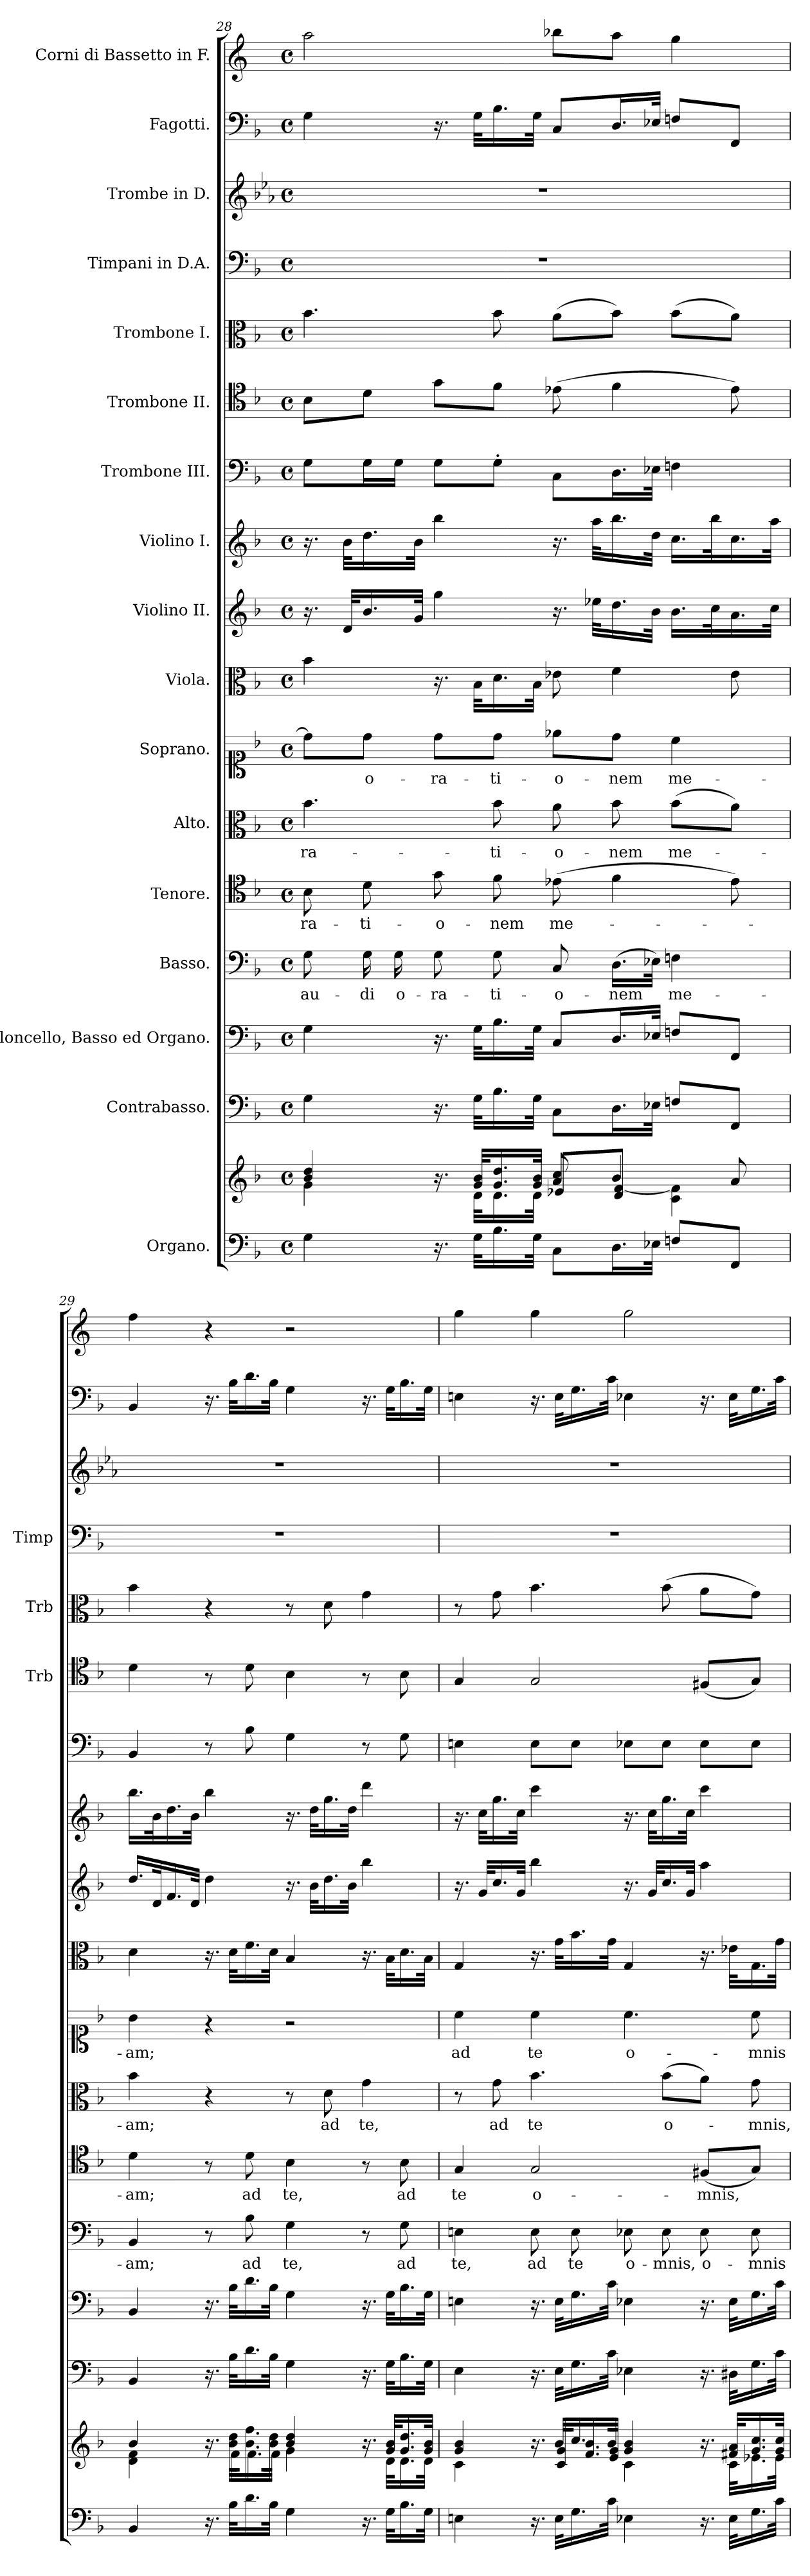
**kern	**kern	**kern	**kern	**kern	**text	**kern	**text	**kern	**text	**kern	**text	**kern	**kern	**kern	**kern	**kern	**kern	**kern	**kern	**kern	**kern
*part17	*part17	*part16	*part15	*part14	*part14	*part13	*part13	*part12	*part12	*part11	*part11	*part10	*part9	*part8	*part7	*part6	*part5	*part4	*part3	*part2	*part1
*staff18	*staff17	*staff16	*staff15	*staff14	*staff14	*staff13	*staff13	*staff12	*staff12	*staff11	*staff11	*staff10	*staff9	*staff8	*staff7	*staff6	*staff5	*staff4	*staff3	*staff2	*staff1
*I"Organo.	*	*I"Contrabasso.	*I"Violoncello, Basso ed Organo.	*I"Basso.	*	*I"Tenore.	*	*I"Alto.	*	*I"Soprano.	*	*I"Viola.	*I"Violino II.	*I"Violino I.	*I"Trombone III.	*I"Trombone II.	*I"Trombone I.	*I"Timpani in D.A.	*I"Trombe in D.	*I"Fagotti.	*I"Corni di Bassetto in F.
*	*	*	*	*	*	*	*	*	*	*	*	*	*	*	*	*I'Trb	*I'Trb	*I'Timp	*	*	*
*clefF4	*clefG2	*clefF4	*clefF4	*clefF4	*	*clefC4	*	*clefC3	*	*clefC1	*	*clefC3	*clefG2	*clefG2	*clefF4	*clefC4	*clefC3	*clefF4	*clefG2	*clefF4	*clefG2
*	*	*ITrd7c12	*	*	*	*	*	*	*	*	*	*	*	*	*	*	*	*	*ITrd-1c-2	*	*ITrd4c7
*k[b-]	*k[b-]	*k[b-]	*k[b-]	*k[b-]	*	*k[b-]	*	*k[b-]	*	*k[b-]	*	*k[b-]	*k[b-]	*k[b-]	*k[b-]	*k[b-]	*k[b-]	*k[b-]	*k[b-]	*k[b-]	*k[b-]
*M4/4	*M4/4	*M4/4	*M4/4	*M4/4	*	*M4/4	*	*M4/4	*	*M4/4	*	*M4/4	*M4/4	*M4/4	*M4/4	*M4/4	*M4/4	*M4/4	*M4/4	*M4/4	*M4/4
*met(c)	*met(c)	*met(c)	*met(c)	*met(c)	*	*met(c)	*	*met(c)	*	*met(c)	*	*met(c)	*met(c)	*met(c)	*met(c)	*met(c)	*met(c)	*met(c)	*met(c)	*met(c)	*met(c)
=28	=28	=28	=28	=28	=28	=28	=28	=28	=28	=28	=28	=28	=28	=28	=28	=28	=28	=28	=28	=28	=28
*	*^	*	*	*	*	*	*	*	*	*	*	*	*	*	*	*	*	*	*	*	*
!	!	!	!	!	!	!LO:LY:b	!	!LO:LY:b	!	!LO:LY:b	!	!	!	!	!	!	!	!	!	!	!	!
4G\	4b-/ 4dd/	4g\	4GG\	4G\	8G\	-au-	8B-\	-ra-	4.b-\	-ra-	8dd\L]	.	4b-\	16.r	16.r	8G\L	8B-\L	4.b-\	1r	1r	4G\	2dd\
.	.	.	.	.	.	.	.	.	.	.	.	.	.	32d/KLL	32b-\KLL	.	.	.	.	.	.	.
!	!	!	!	!	!	!LO:LY:b	!	!LO:LY:b	!	!	!	!LO:LY:b	!	!	!	!	!	!	!	!	!	!
.	.	.	.	.	16G\	-di	8d\	-ti-	.	.	8dd\J	o-	.	16.b-/	16.dd\	16G\L	8d\J	.	.	.	.	.
!	!	!	!	!	!	!LO:LY:b	!	!	!	!	!	!	!	!	!	!	!	!	!	!	!	!
.	.	.	.	.	16G\	o-	.	.	.	.	.	.	.	.	.	16G\JJ	.	.	.	.	.	.
.	.	.	.	.	.	.	.	.	.	.	.	.	.	32g/JJk	32b-\JJk	.	.	.	.	.	.	.
!	!	!	!	!	!	!LO:LY:b	!	!LO:LY:b	!	!	!	!LO:LY:b	!	!	!	!	!	!	!	!	!	!
16.r	16.r	16.ryy	16.r	16.r	8G\	-ra-	8g\	-o-	.	.	8dd\L	-ra-	16.r	4gg\	4bb-\	8G\L	8g\L	.	.	.	16.r	.
32G\KLL	32g/ 32b-/KLL	32d\KLL	32GG\KLL	32G\KLL	.	.	.	.	.	.	.	.	32B-\KLL	.	.	.	.	.	.	.	32G\KLL	.
!	!	!	!	!	!	!LO:LY:b	!	!LO:LY:b	!	!LO:LY:b	!	!LO:LY:b	!	!	!	!	!	!	!	!	!	!
16.B-\	16.g/ 16.dd/	16.d\	16.BB-\	16.B-\	8G\	-ti-	8f\	-nem	8b-\	-ti-	8dd\J	-ti-	16.d\	.	.	8G'\J	8f\J	8b-\	.	.	16.B-\	.
32G\JJk	32g/ 32b-/JJk	32d\JJk	32GG\JJk	32G\JJk	.	.	.	.	.	.	.	.	32B-\JJk	.	.	.	.	.	.	.	32G\JJk	.
!	!	!	!	!	!	!LO:LY:b	!	!LO:LY:b	!	!LO:LY:b	!	!LO:LY:b	!	!	!	!	!	!	!	!	!	!
8C\L	8a/ 8cc/	8e-X/L	8CC\L	8C/L	8C/	-o-	(>8e-X\	me-	8a\	-o-	8ee-X\L	-o-	8e-X\	16.r	16.r	8C\L	(>8e-X\	(>8a\L	.	.	8C/L	8ee-X\L
.	.	.	.	.	.	.	.	.	.	.	.	.	.	32ee-X\KLL	32aa\KLL	.	.	.	.	.	.	.
!	!	!	!	!	!	!LO:LY:b	!	!	!	!LO:LY:b	!	!LO:LY:b	!	!	!	!	!	!	!	!	!	!
16.D\L	4b-/	8d/ [8f/J	16.DD\L	16.D/L	(>16.D\LL	-nem	4f\	.	8b-\	-nem	8dd\J	-nem	4f\	16.dd\	16.bb-\	16.D\L	4f\	8b-\J)	.	.	16.D/L	8dd\J
32E-X\JJk	.	.	32EE-X\JJk	32E-X/JJk	32E-X\JJk)	.	.	.	.	.	.	.	.	32b-\JJk	32dd\JJk	32E-X\JJk	.	.	.	.	32E-X/JJk	.
!	!	!	!	!	!	!LO:LY:b	!	!	!	!LO:LY:b	!	!LO:LY:b	!	!	!	!	!	!	!	!	!	!
8Fn/L	.	4c\ 4f\]	8FFn/L	8Fn/L	4Fn\	me-	.	.	(>8b-\L	me-	4cc\	me-	.	16.b-\LL	16.cc\LL	4Fn\	.	(>8b-\L	.	.	8Fn/L	4cc\
.	.	.	.	.	.	.	.	.	.	.	.	.	.	32cc\K	32bb-\K	.	.	.	.	.	.	.
8FF/J	8a/	.	8FFF/J	8FF/J	.	.	8e-\)	.	8a\J)	.	.	.	8e-\	16.a\	16.cc\	.	8e-\)	8a\J)	.	.	8FF/J	.
.	.	.	.	.	.	.	.	.	.	.	.	.	.	32cc\JJk	32aa\JJk	.	.	.	.	.	.	.
=29	=29	=29	=29	=29	=29	=29	=29	=29	=29	=29	=29	=29	=29	=29	=29	=29	=29	=29	=29	=29	=29	=29
!	!	!	!	!	!	!LO:LY:b	!	!LO:LY:b	!	!LO:LY:b	!	!LO:LY:b	!	!	!	!	!	!	!	!	!	!
4BB-/	4b-/	4d\ 4f\	4BBB-/	4BB-/	4BB-/	-am;	4d\	-am;	4b-\	-am;	4b-\	-am;	4d\	16.dd/LL	16.bb-\LL	4BB-/	4d\	4b-\	1r	1r	4BB-/	4b-\
.	.	.	.	.	.	.	.	.	.	.	.	.	.	32d/K	32b-\K	.	.	.	.	.	.	.
.	.	.	.	.	.	.	.	.	.	.	.	.	.	16.f/	16.dd\	.	.	.	.	.	.	.
.	.	.	.	.	.	.	.	.	.	.	.	.	.	32d/JJk	32b-\JJk	.	.	.	.	.	.	.
16.r	16.r	16.ryy	16.r	16.r	8r	.	8r	.	4r	.	4r	.	16.r	4dd\	4bb-\	8r	8r	4r	.	.	16.r	4r
32B-\KLL	32b-\ 32dd\KLL	32f\KLL	32BB-\KLL	32B-\KLL	.	.	.	.	.	.	.	.	32d\KLL	.	.	.	.	.	.	.	32B-\KLL	.
!	!	!	!	!	!	!LO:LY:b	!	!LO:LY:b	!	!	!	!	!	!	!	!	!	!	!	!	!	!
16.d\	16.b-\ 16.ff\	16.f\	16.D\	16.d\	8B-\	ad	8d\	ad	.	.	.	.	16.f\	.	.	8B-\	8d\	.	.	.	16.d\	.
32B-\JJk	32b-\ 32dd\JJk	32f\JJk	32BB-\JJk	32B-\JJk	.	.	.	.	.	.	.	.	32d\JJk	.	.	.	.	.	.	.	32B-\JJk	.
!	!	!	!	!	!	!LO:LY:b	!	!LO:LY:b	!	!	!	!	!	!	!	!	!	!	!	!	!	!
4G\	4b-/ 4dd/	4g\	4GG\	4G\	4G\	te,	4B-\	te,	8r	.	2r	.	4B-/	16.r	16.r	4G\	4B-\	8r	.	.	4G\	2r
.	.	.	.	.	.	.	.	.	.	.	.	.	.	32b-\KLL	32dd\KLL	.	.	.	.	.	.	.
!	!	!	!	!	!	!	!	!	!	!LO:LY:b	!	!	!	!	!	!	!	!	!	!	!	!
.	.	.	.	.	.	.	.	.	8d\	ad	.	.	.	16.dd\	16.gg\	.	.	8d\	.	.	.	.
.	.	.	.	.	.	.	.	.	.	.	.	.	.	32b-\JJk	32dd\JJk	.	.	.	.	.	.	.
!	!	!	!	!	!	!	!	!	!	!LO:LY:b	!	!	!	!	!	!	!	!	!	!	!	!
16.r	16.r	16.ryy	16.r	16.r	8r	.	8r	.	4g\	te,	.	.	16.r	4bb-\	4ddd\	8r	8r	4g\	.	.	16.r	.
32G\KLL	32g/ 32b-/KLL	32d\KLL	32GG\KLL	32G\KLL	.	.	.	.	.	.	.	.	32B-\KLL	.	.	.	.	.	.	.	32G\KLL	.
!	!	!	!	!	!	!LO:LY:b	!	!LO:LY:b	!	!	!	!	!	!	!	!	!	!	!	!	!	!
16.B-\	16.g/ 16.dd/	16.d\	16.BB-\	16.B-\	8G\	ad	8B-\	ad	.	.	.	.	16.d\	.	.	8G\	8B-\	.	.	.	16.B-\	.
32G\JJk	32g/ 32b-/JJk	32d\JJk	32GG\JJk	32G\JJk	.	.	.	.	.	.	.	.	32B-\JJk	.	.	.	.	.	.	.	32G\JJk	.
!!LO:PB:g=z
=30	=30	=30	=30	=30	=30	=30	=30	=30	=30	=30	=30	=30	=30	=30	=30	=30	=30	=30	=30	=30	=30	=30
!	!	!	!	!	!	!LO:LY:b	!	!LO:LY:b	!	!	!	!LO:LY:b	!	!	!	!	!	!	!	!	!	!
4En\	4g/ 4b-/	4c\	4EE\	4En\	4En\	te,	4G/	te	8r	.	4cc\	ad	4G/	16.r	16.r	4En\	4G/	8r	1r	1r	4En\	4cc\
.	.	.	.	.	.	.	.	.	.	.	.	.	.	32g/KLL	32cc\KLL	.	.	.	.	.	.	.
!	!	!	!	!	!	!	!	!	!	!LO:LY:b	!	!	!	!	!	!	!	!	!	!	!	!
.	.	.	.	.	.	.	.	.	8g\	ad	.	.	.	16.cc/	16.gg\	.	.	8g\	.	.	.	.
.	.	.	.	.	.	.	.	.	.	.	.	.	.	32g/JJk	32cc\JJk	.	.	.	.	.	.	.
!	!	!	!	!	!	!LO:LY:b	!	!LO:LY:b	!	!LO:LY:b	!	!LO:LY:b	!	!	!	!	!	!	!	!	!	!
16.r	16.r	16.ryy	16.r	16.r	8E\	ad	2G/	o-	4.b-\	te	4cc\	te	16.r	4bb-\	4ccc\	8E\L	2G/	4.b-\	.	.	16.r	4cc\
32E\KLL	32b-/KLL	32c/ 32g/KLL	32EE\KLL	32E\KLL	.	.	.	.	.	.	.	.	32g\KLL	.	.	.	.	.	.	.	32E\KLL	.
!	!	!	!	!	!	!LO:LY:b	!	!	!	!	!	!	!	!	!	!	!	!	!	!	!	!
16.G\	16.cc/	16.f/ 16.b-/	16.GG\	16.G\	8E\	te	.	.	.	.	.	.	16.b-\	.	.	8E\J	.	.	.	.	16.G\	.
32c\JJk	32b-/JJk	32e/ 32g/JJk	32C\JJk	32c\JJk	.	.	.	.	.	.	.	.	32g\JJk	.	.	.	.	.	.	.	32c\JJk	.
!	!	!	!	!	!	!LO:LY:b	!	!	!	!	!	!LO:LY:b	!	!	!	!	!	!	!	!	!	!
4E-X\	4g/ 4b-/	4c\	4EE-X\	4E-X\	8E-X\	o-	.	.	.	.	4.cc\	o-	4G/	16.r	16.r	8E-X\L	.	.	.	.	4E-X\	2cc\
.	.	.	.	.	.	.	.	.	.	.	.	.	.	32g/KLL	32cc\KLL	.	.	.	.	.	.	.
!	!	!	!	!	!	!LO:LY:b	!	!	!	!LO:LY:b	!	!	!	!	!	!	!	!	!	!	!	!
.	.	.	.	.	8E-\	-mnis,	.	.	(>8b-\L	o-	.	.	.	16.cc/	16.gg\	8E-\J	.	(>8b-\	.	.	.	.
.	.	.	.	.	.	.	.	.	.	.	.	.	.	32g/JJk	32cc\JJk	.	.	.	.	.	.	.
!	!	!	!	!	!	!LO:LY:b	!	!LO:LY:b	!	!	!	!	!	!	!	!	!	!	!	!	!	!
16.r	16.r	16.ryy	16.r	16.r	8E-\	o-	(<8F#X/L	-mnis,	8a\J)	.	.	.	16.r	4aa\	4ccc\	8E-\L	(<8F#X/L	8a\L	.	.	16.r	.
32E-\KLL	32f#X/ 32a/KLL	32c\KLL	32DD#X\KLL	32E-\KLL	.	.	.	.	.	.	.	.	32e-X\KLL	.	.	.	.	.	.	.	32E-\KLL	.
!	!	!	!	!	!	!LO:LY:b	!	!	!	!LO:LY:b	!	!LO:LY:b	!	!	!	!	!	!	!	!	!	!
16.G\	16.g/ 16.cc/	16.e-X\	16.GG\	16.G\	8E-\	-mnis	8G/J)	.	8g\	-mnis,	8cc\	-mnis	16.G\	.	.	8E-\J	8G/J)	8g\J)	.	.	16.G\	.
32c\JJk	32g/ 32cc/JJk	32e-\JJk	32C\JJk	32c\JJk	.	.	.	.	.	.	.	.	32g\JJk	.	.	.	.	.	.	.	32c\JJk	.
*	*v	*v	*	*	*	*	*	*	*	*	*	*	*	*	*	*	*	*	*	*	*	*
=	=	=	=	=	=	=	=	=	=	=	=	=	=	=	=	=	=	=	=	=	=
*-	*-	*-	*-	*-	*-	*-	*-	*-	*-	*-	*-	*-	*-	*-	*-	*-	*-	*-	*-	*-	*-
